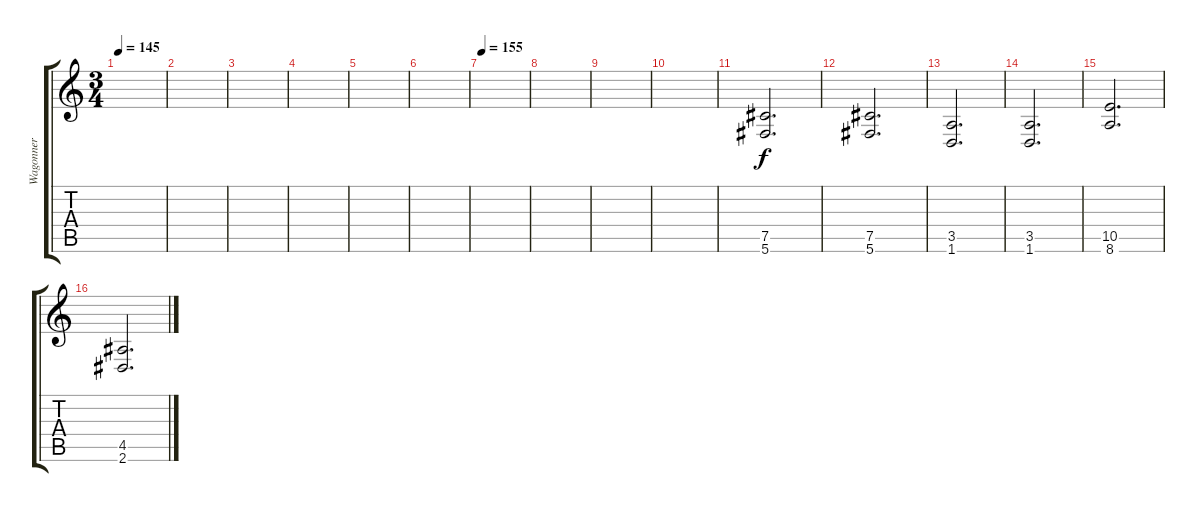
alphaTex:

\track ("Wagonner" "Wagonner") {instrument distortionguitar}
\staff {score tabs}
\tuning (Db4 Ab3 E3 B2 Gb2 Db2) {hide}
\ts (3 4)
\tempo 145
\clef g2
\ks c
|
|
|
|
|
|
\tempo 155
|
|
|
|
(7.5 5.6).2{d volume 14} |
(7.5 5.6).2{d} |
(3.5 1.6).2{d} |
(3.5 1.6).2{d} |
(10.5 8.6).2{d} |
(4.5 2.6).2{d}
